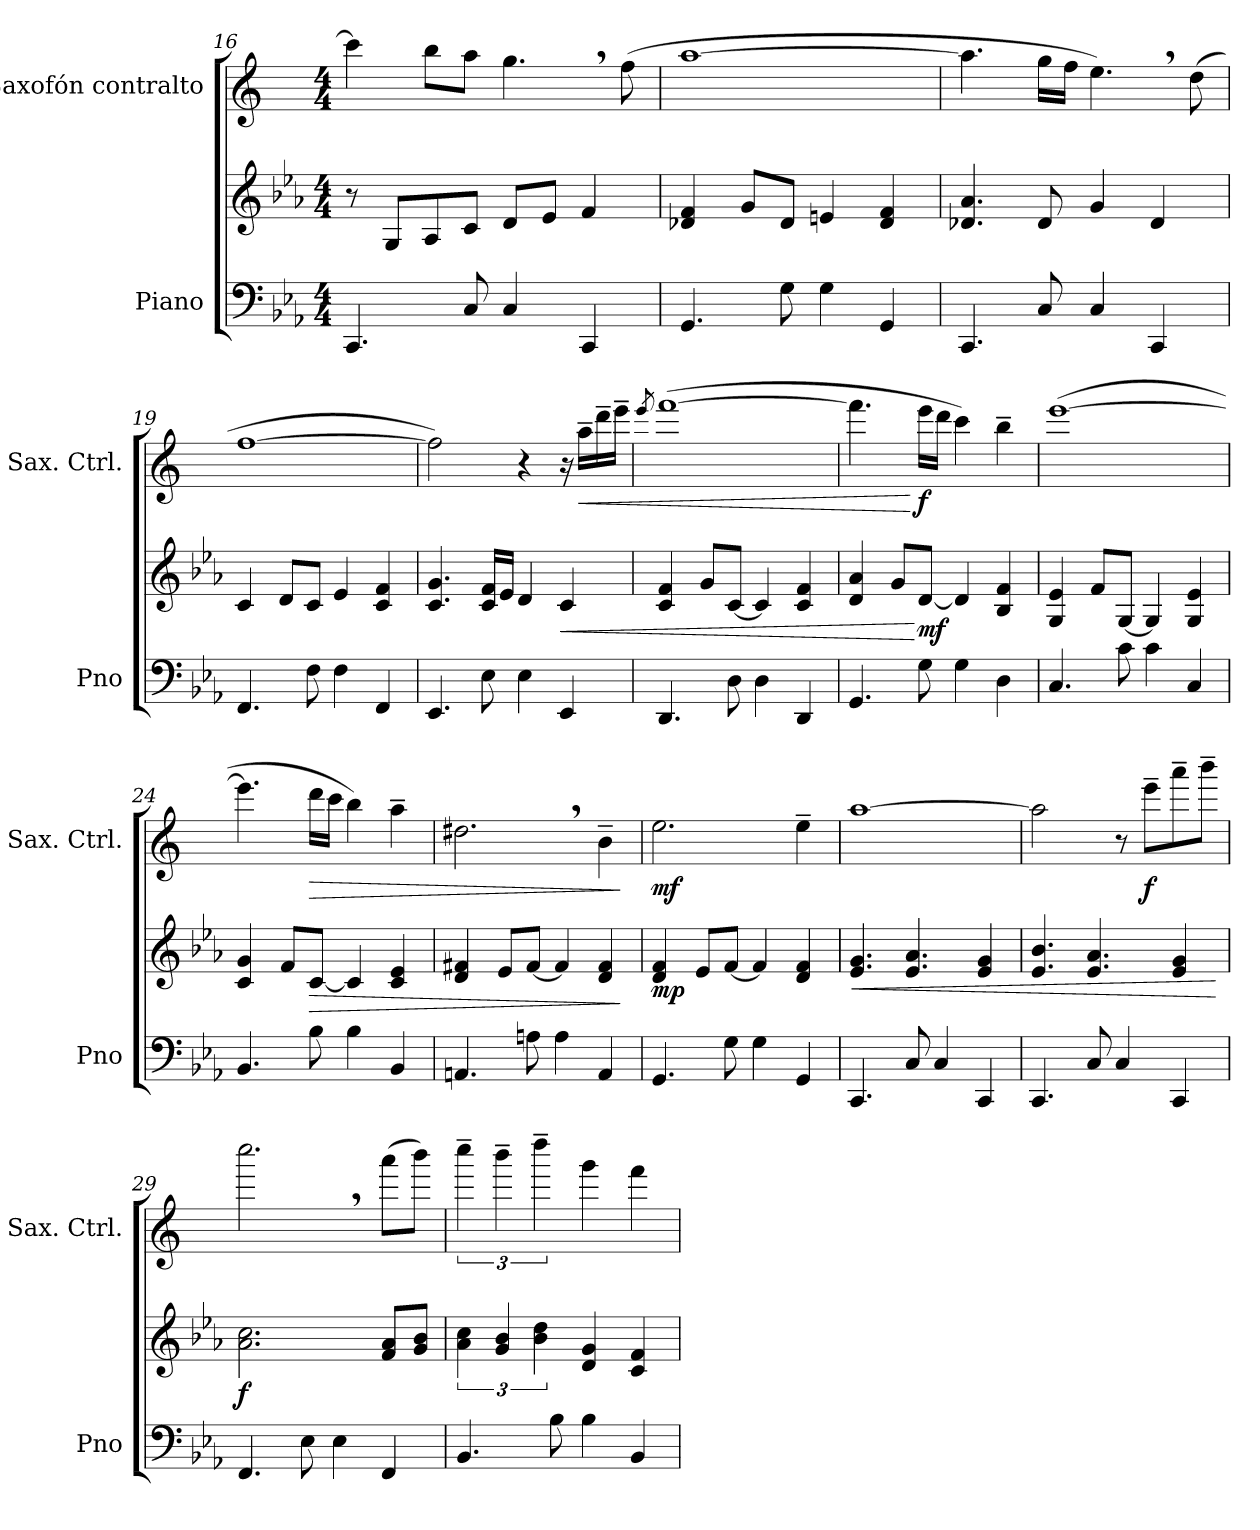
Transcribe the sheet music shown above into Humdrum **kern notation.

**kern	**kern	**dynam	**kern	**dynam
*part2	*part2	*part2	*part1	*part1
*staff3	*staff2	*staff2/3	*staff1	*staff1
*I"Piano	*	*	*I"Saxofón contralto	*
*I'Pno	*	*	*I'Sax. Ctrl.	*
*clefF4	*clefG2	*	*clefG2	*
*	*	*	*ITrd5c9	*
*k[b-e-a-]	*k[b-e-a-]	*	*k[b-e-a-]	*
*M4/4	*M4/4	*	*M4/4	*
=16	=16	=16	=16	=16
4.CC/	8r	.	4ee-\]	.
.	8G/L	.	.	.
.	8A-/	.	8dd\L	.
8C/	8c/J	.	8cc\J	.
4C/	8d/L	.	4.b-,\	.
.	8e-/J	.	.	.
4CC/	4f/	.	.	.
.	.	.	(8a-\	.
=17	=17	=17	=17	=17
4.GG/	4d-X/ 4f/	.	[1cc	.
.	8g/L	.	.	.
8G\	8d-/J	.	.	.
4G\	4en/	.	.	.
4GG/	4d-/ 4f/	.	.	.
=18	=18	=18	=18	=18
4.CC/	4.d-X/ 4.a-/	.	4.cc\]	.
8C/	8d-/	.	16b-\LL	.
.	.	.	16a-\JJ	.
4C/	4g/	.	4.g,\)	.
4CC/	4d-/	.	.	.
.	.	.	(8f\	.
=19	=19	=19	=19	=19
4.FF/	4c/	.	[1a-	.
.	8d/L	.	.	.
8F\	8c/J	.	.	.
4F\	4e-/	.	.	.
4FF/	4c/ 4f/	.	.	.
=20	=20	=20	=20	=20
4.EE-/	4.c/ 4.g/	.	2a-\])	.
8E-\	16c/ 16f/LL	.	.	.
.	16e-/JJ	.	.	.
4E-\	4d/	.	4r	.
!	!	!LO:HP:b	!	!
4EE-/	4c/	<	16r	.
!	!	!	!	!LO:HP:b
.	.	.	16cc~\LL	<
.	.	.	16ff~\	.
.	.	.	16gg~\JJ	.
!!LO:LB:g=z
=21	=21	=21	=21	=21
.	.	.	8qgg/	.
4.DD/	4c/ 4f/	.	([1aa-	.
.	8g/L	.	.	.
8D\	[8c/J	.	.	.
4D\	4c/]	.	.	.
4DD/	4c/ 4f/	.	.	.
=22	=22	=22	=22	=22
4.GG/	4d/ 4a-/	.	4.aa-\]	.
.	8g/L	.	.	.
!	!	!LO:DY:n=1:b	!	!LO:DY:n=1:b
8G\	[8d/J	[ mf	16gg\LL	[ f
.	.	.	16ff\JJ	.
4G\	4d/]	.	4ee-\)	.
4D\	4B-/ 4f/	.	4dd~\	.
=23	=23	=23	=23	=23
4.C/	4G/ 4e-/	.	([1gg	.
.	8f/L	.	.	.
8c\	[8G/J	.	.	.
4c\	4G/]	.	.	.
4C/	4G/ 4e-/	.	.	.
=24	=24	=24	=24	=24
4.BB-/	4c/ 4g/	.	4.gg\]	.
.	8f/L	.	.	.
!	!	!LO:HP:b	!	!LO:HP:b
8B-\	[8c/J	>	16ff\LL	>
.	.	.	16ee-\JJ	.
4B-\	4c/]	.	4dd\)	.
4BB-/	4c/ 4e-/	.	4cc~\	.
=25	=25	=25	=25	=25
4.AAn/	4d/ 4f#X/	.	2.f#X,\	.
.	8e-/L	.	.	.
8An\	[8f#/J	.	.	.
4A\	4f#/]	.	.	.
4AA/	4d/ 4f#/	.	4d~\	.
.	.	]	.	]
=26	=26	=26	=26	=26
!	!	!LO:DY:b	!	!LO:DY:b
4.GG/	4d/ 4f/	mp	2.g\	mf
.	8e-/L	.	.	.
8G\	[8f/J	.	.	.
4G\	4f/]	.	.	.
4GG/	4d/ 4f/	.	4g~\	.
=27	=27	=27	=27	=27
!	!	!LO:HP:b	!	!
4.CC/	4.e-/ 4.g/	<	[1cc	.
8C/	4.e-/ 4.a-/	.	.	.
4C/	.	.	.	.
4CC/	4e-/ 4g/	.	.	.
!!LO:PB:g=z
=28	=28	=28	=28	=28
4.CC/	4.e-/ 4.b-/	.	2cc\]	.
8C/	4.e-/ 4.a-/	.	.	.
4C/	.	.	8r	.
!	!	!	!	!LO:DY:b
.	.	.	8gg~\L	f
4CC/	4e-/ 4g/	.	8ccc~\	.
.	.	.	8ddd~\J	.
.	.	[	.	.
=29	=29	=29	=29	=29
!	!	!LO:DY:b	!	!
4.FF/	2.a-\ 2.cc\	f	2.eee-,\	.
8E-\	.	.	.	.
4E-\	.	.	.	.
4FF/	8f/ 8a-/L	.	(8ccc\L	.
.	8g/ 8b-/J	.	8ddd\J)	.
=30	=30	=30	=30	=30
4.BB-/	6a-\ 6cc\	.	6eee-~\	.
.	6g/ 6b-/	.	6ddd~\	.
.	6b-\ 6dd\	.	6fff~\	.
8B-\	.	.	.	.
4B-\	4d/ 4g/	.	4bb-\	.
4BB-/	4c/ 4f/	.	4aa-\	.
=	=	=	=	=
*-	*-	*-	*-	*-
